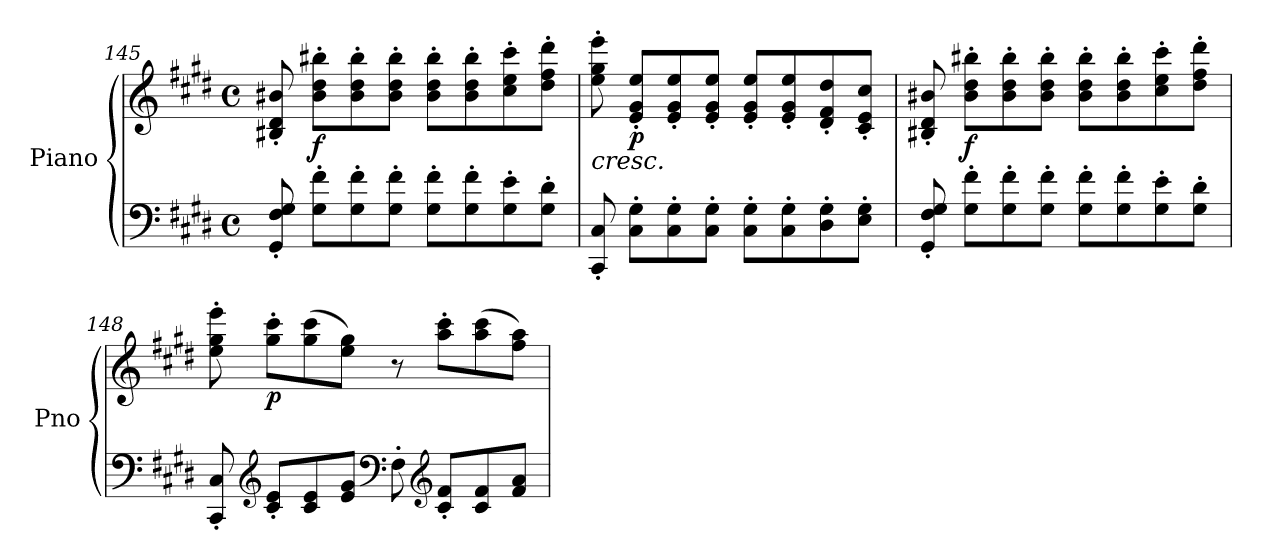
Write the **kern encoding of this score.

**kern	**kern	**dynam
*part1	*part1	*part1
*staff2	*staff1	*staff1/2
*I"Piano	*	*
*I'Pno	*	*
*clefF4	*clefG2	*
*k[f#c#g#d#]	*k[f#c#g#d#]	*
*M4/4	*M4/4	*
*met(c)	*met(c)	*
=145	=145	=145
8GG#/' 8F#/' 8G#/'	8B#X/' 8d#/' 8b#X/'	.
!	!	!LO:DY:b
8G#\' 8f#\'L	8b#\' 8dd#\' 8bb#X\'L	f
8G#\' 8f#\'	8b#\' 8dd#\' 8bb#\'	.
8G#\' 8f#\'J	8b#\' 8dd#\' 8bb#\'J	.
8G#\' 8f#\'L	8b#\' 8dd#\' 8bb#\'L	.
8G#\' 8f#\'	8b#\' 8dd#\' 8bb#\'	.
8G#\' 8e\'	8cc#\' 8ee\' 8ccc#\'	.
8G#\' 8d#\'J	8dd#\' 8ff#\' 8ddd#\'J	.
!!LO:LB:g=z
=146	=146	=146
!	!LO:TX:b:i:t=cresc.	!
8CC#/' 8C#/'	8ee\' 8gg#\' 8eee\'	.
!	!	!LO:DY:b
8C#\' 8G#\'L	8e/' 8g#/' 8ee/'L	p
8C#\' 8G#\'	8e/' 8g#/' 8ee/'	.
8C#\' 8G#\'J	8e/' 8g#/' 8ee/'J	.
8C#\' 8G#\'L	8e/' 8g#/' 8ee/'L	.
8C#\' 8G#\'	8e/' 8g#/' 8ee/'	.
8D#\' 8G#\'	8d#/' 8f#/' 8dd#/'	.
8E\' 8G#\'J	8c#/' 8e/' 8cc#/'J	.
=147	=147	=147
8GG#/' 8F#/' 8G#/'	8B#X/' 8d#/' 8b#X/'	.
!	!	!LO:DY:b
8G#\' 8f#\'L	8b#\' 8dd#\' 8bb#X\'L	f
8G#\' 8f#\'	8b#\' 8dd#\' 8bb#\'	.
8G#\' 8f#\'J	8b#\' 8dd#\' 8bb#\'J	.
8G#\' 8f#\'L	8b#\' 8dd#\' 8bb#\'L	.
8G#\' 8f#\'	8b#\' 8dd#\' 8bb#\'	.
8G#\' 8e\'	8cc#\' 8ee\' 8ccc#\'	.
8G#\' 8d#\'J	8dd#\' 8ff#\' 8ddd#\'J	.
=148	=148	=148
8CC#/' 8C#/'	8ee\' 8gg#\' 8eee\'	.
*clefG2	*	*
!	!	!LO:DY:b
8c#/' 8e/'L	8gg#\' 8ccc#\'L	p
8c#/ 8e/	(>8gg#\ 8ccc#\	.
8e/ 8g#/J	8ee\ 8gg#\J)	.
*clefF4	*	*
8F#'\	8r	.
*clefG2	*	*
8c#/' 8f#/'L	8aa\' 8ccc#\'L	.
8c#/ 8f#/	(>8aa\ 8ccc#\	.
8f#/ 8a/J	8ff#\ 8aa\J)	.
=	=	=
*-	*-	*-
